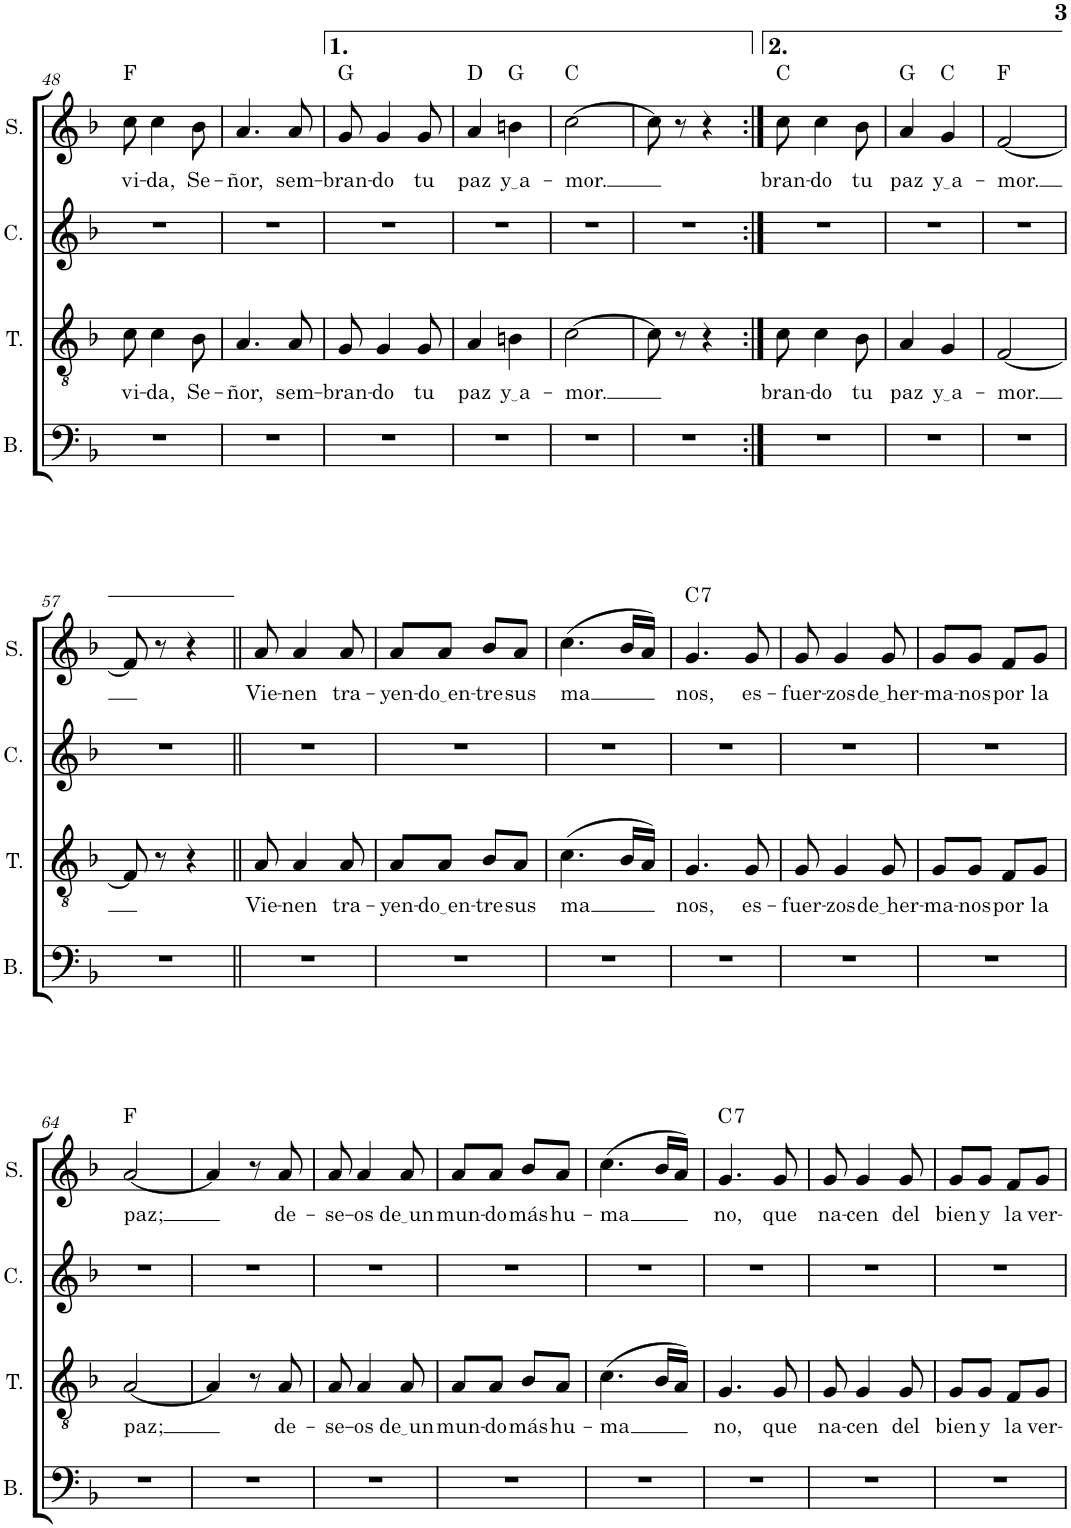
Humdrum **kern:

**kern	**kern	**text	**kern	**kern	**text	**harte
*part4	*part3	*part3	*part2	*part1	*part1	*part1
*staff4	*staff3	*staff3	*staff2	*staff1	*staff1	*
*I"Bajo	*I"Tenor	*	*I"Contralto	*I"Soprano	*	*
*I'B.	*I'T.	*	*I'C.	*I'S.	*	*
!!LO:PB:g=z
*clefF4	*clefGv2	*	*clefG2	*clefG2	*	*
*k[b-]	*k[b-]	*	*k[b-]	*k[b-]	*	*
*M2/4	*M2/4	*	*M2/4	*M2/4	*	*
=48	=48	=48	=48	=48	=48	=48
!	!	!LO:LY:b	!	!	!LO:LY:b	!
2r	8c\	vi-	2r	8cc\	vi-	F:maj
!	!	!LO:LY:b	!	!	!LO:LY:b	!
.	4c\	-da,	.	4cc\	-da,	.
!	!	!LO:LY:b	!	!	!LO:LY:b	!
.	8B-\	Se-	.	8b-\	Se-	.
=49	=49	=49	=49	=49	=49	=49
!	!	!LO:LY:b	!	!	!LO:LY:b	!
2r	4.A/	-ñor,	2r	4.a/	-ñor,	.
!	!	!LO:LY:b	!	!	!LO:LY:b	!
.	8A/	sem-	.	8a/	sem-	.
=50	=50	=50	=50	=50	=50	=50
!	!	!LO:LY:b	!	!	!LO:LY:b	!
2r	8G/	-bran-	2r	8g/	-bran-	G:maj
!	!	!LO:LY:b	!	!	!LO:LY:b	!
.	4G/	-do	.	4g/	-do	.
!	!	!LO:LY:b	!	!	!LO:LY:b	!
.	8G/	tu	.	8g/	tu	.
=51	=51	=51	=51	=51	=51	=51
!	!	!LO:LY:b	!	!	!LO:LY:b	!
2r	4A/	paz	2r	4a/	paz	D:maj
!	!	!LO:LY:b	!	!	!LO:LY:b	!
.	4Bn\	y a	.	4bn\	y a	G:maj
=52	=52	=52	=52	=52	=52	=52
!	!	!LO:LY:b	!	!	!LO:LY:b	!
2r	[2c\	-mor.	2r	[2cc\	-mor.	C:maj
=53	=53	=53	=53	=53	=53	=53
2r	8c\]	.	2r	8cc\]	.	.
.	8r	.	.	8r	.	.
.	4r	.	.	4r	.	.
=54:|!	=54:|!	=54:|!	=54:|!	=54:|!	=54:|!	=54:|!
!	!	!LO:LY:b	!	!	!LO:LY:b	!
2r	8c\	-bran-	2r	8cc\	-bran-	C:maj
!	!	!LO:LY:b	!	!	!LO:LY:b	!
.	4c\	-do	.	4cc\	-do	.
!	!	!LO:LY:b	!	!	!LO:LY:b	!
.	8B-\	tu	.	8b-\	tu	.
=55	=55	=55	=55	=55	=55	=55
!	!	!LO:LY:b	!	!	!LO:LY:b	!
2r	4A/	paz	2r	4a/	paz	G:maj
!	!	!LO:LY:b	!	!	!LO:LY:b	!
.	4G/	y a	.	4g/	y a	C:maj
=56	=56	=56	=56	=56	=56	=56
!	!	!LO:LY:b	!	!	!LO:LY:b	!
2r	[2F/	-mor.	2r	[2f/	-mor.	F:maj
!!LO:LB:g=z
=57	=57	=57	=57	=57	=57	=57
2r	8F/]	.	2r	8f/]	.	.
.	8r	.	.	8r	.	.
.	4r	.	.	4r	.	.
=58||	=58||	=58||	=58||	=58||	=58||	=58||
!	!	!LO:LY:b	!	!	!LO:LY:b	!
2r	8A/	Vie-	2r	8a/	Vie-	.
!	!	!LO:LY:b	!	!	!LO:LY:b	!
.	4A/	-nen	.	4a/	-nen	.
!	!	!LO:LY:b	!	!	!LO:LY:b	!
.	8A/	tra-	.	8a/	tra-	.
=59	=59	=59	=59	=59	=59	=59
!	!	!LO:LY:b	!	!	!LO:LY:b	!
2r	8A/L	-yen-	2r	8a/L	-yen-	.
!	!	!LO:LY:b	!	!	!LO:LY:b	!
.	8A/J	do en	.	8a/J	do en	.
!	!	!LO:LY:b	!	!	!LO:LY:b	!
.	8B-/L	-tre	.	8b-/L	-tre	.
!	!	!LO:LY:b	!	!	!LO:LY:b	!
.	8A/J	sus	.	8a/J	sus	.
=60	=60	=60	=60	=60	=60	=60
!	!	!LO:LY:b	!	!	!LO:LY:b	!
2r	(4.c\	ma	2r	(4.cc\	ma	.
.	16B-/LL	.	.	16b-/LL	.	.
.	16A/JJ)	.	.	16a/JJ)	.	.
=61	=61	=61	=61	=61	=61	=61
!	!	!LO:LY:b	!	!	!LO:LY:b	!LO:H:kt=7
2r	4.G/	nos,	2r	4.g/	nos,	C:7
!	!	!LO:LY:b	!	!	!LO:LY:b	!
.	8G/	es-	.	8g/	es-	.
=62	=62	=62	=62	=62	=62	=62
!	!	!LO:LY:b	!	!	!LO:LY:b	!
2r	8G/	-fuer-	2r	8g/	-fuer-	.
!	!	!LO:LY:b	!	!	!LO:LY:b	!
.	4G/	-zos	.	4g/	-zos	.
!	!	!LO:LY:b	!	!	!LO:LY:b	!
.	8G/	de her	.	8g/	de her	.
=63	=63	=63	=63	=63	=63	=63
!	!	!LO:LY:b	!	!	!LO:LY:b	!
2r	8G/L	-ma-	2r	8g/L	-ma-	.
!	!	!LO:LY:b	!	!	!LO:LY:b	!
.	8G/J	-nos	.	8g/J	-nos	.
!	!	!LO:LY:b	!	!	!LO:LY:b	!
.	8F/L	por	.	8f/L	por	.
!	!	!LO:LY:b	!	!	!LO:LY:b	!
.	8G/J	la	.	8g/J	la	.
!!LO:LB:g=z
=64	=64	=64	=64	=64	=64	=64
!	!	!LO:LY:b	!	!	!LO:LY:b	!
2r	[2A/	paz;	2r	[2a/	paz;	F:maj
=65	=65	=65	=65	=65	=65	=65
2r	4A/]	.	2r	4a/]	.	.
.	8r	.	.	8r	.	.
!	!	!LO:LY:b	!	!	!LO:LY:b	!
.	8A/	de-	.	8a/	de-	.
=66	=66	=66	=66	=66	=66	=66
!	!	!LO:LY:b	!	!	!LO:LY:b	!
2r	8A/	-se-	2r	8a/	-se-	.
!	!	!LO:LY:b	!	!	!LO:LY:b	!
.	4A/	-os	.	4a/	-os	.
!	!	!LO:LY:b	!	!	!LO:LY:b	!
.	8A/	de un	.	8a/	de un	.
=67	=67	=67	=67	=67	=67	=67
!	!	!LO:LY:b	!	!	!LO:LY:b	!
2r	8A/L	mun-	2r	8a/L	mun-	.
!	!	!LO:LY:b	!	!	!LO:LY:b	!
.	8A/J	-do	.	8a/J	-do	.
!	!	!LO:LY:b	!	!	!LO:LY:b	!
.	8B-/L	más	.	8b-/L	más	.
!	!	!LO:LY:b	!	!	!LO:LY:b	!
.	8A/J	hu-	.	8a/J	hu-	.
=68	=68	=68	=68	=68	=68	=68
!	!	!LO:LY:b	!	!	!LO:LY:b	!
2r	(4.c\	-ma	2r	(4.cc\	-ma	.
.	16B-/LL	.	.	16b-/LL	.	.
.	16A/JJ)	.	.	16a/JJ)	.	.
=69	=69	=69	=69	=69	=69	=69
!	!	!LO:LY:b	!	!	!LO:LY:b	!LO:H:kt=7
2r	4.G/	no,	2r	4.g/	no,	C:7
!	!	!LO:LY:b	!	!	!LO:LY:b	!
.	8G/	que	.	8g/	que	.
=70	=70	=70	=70	=70	=70	=70
!	!	!LO:LY:b	!	!	!LO:LY:b	!
2r	8G/	na-	2r	8g/	na-	.
!	!	!LO:LY:b	!	!	!LO:LY:b	!
.	4G/	-cen	.	4g/	-cen	.
!	!	!LO:LY:b	!	!	!LO:LY:b	!
.	8G/	del	.	8g/	del	.
=71	=71	=71	=71	=71	=71	=71
!	!	!LO:LY:b	!	!	!LO:LY:b	!
2r	8G/L	bien	2r	8g/L	bien	.
!	!	!LO:LY:b	!	!	!LO:LY:b	!
.	8G/J	y	.	8g/J	y	.
!	!	!LO:LY:b	!	!	!LO:LY:b	!
.	8F/L	la	.	8f/L	la	.
!	!	!LO:LY:b	!	!	!LO:LY:b	!
.	8G/J	ver-	.	8g/J	ver-	.
=	=	=	=	=	=	=
*-	*-	*-	*-	*-	*-	*-
